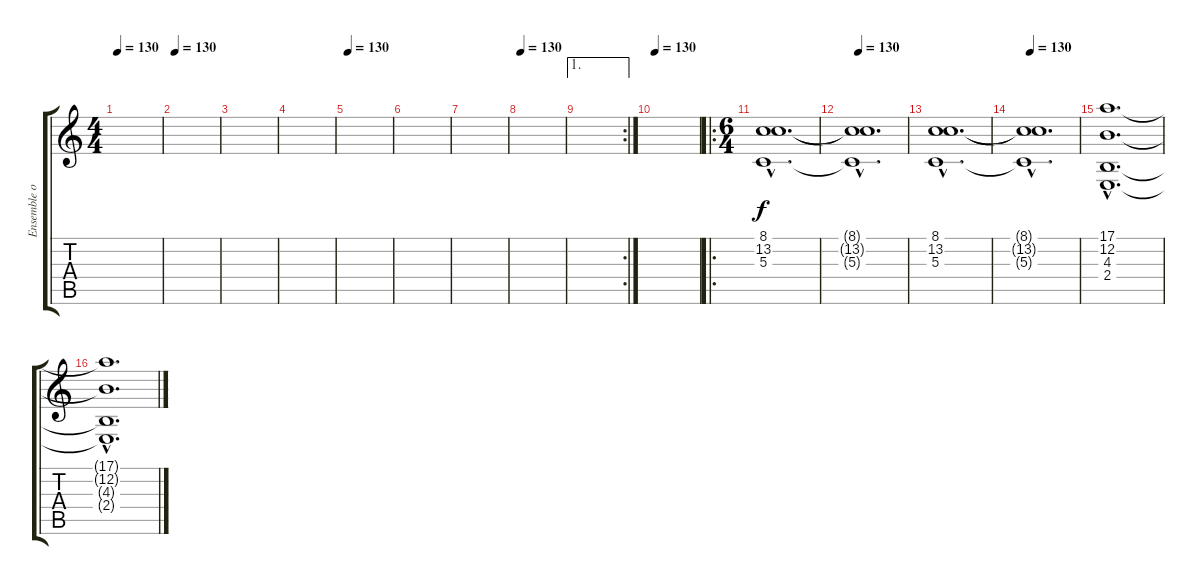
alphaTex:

\track ("Ensemble of silence" "Ensemble o") {instrument stringensemble1}
\staff {score tabs}
\tuning (E4 B3 G3 D3 A2 E2) {hide}
\ts (4 4)
\tempo 130
\clef g2
\ks c
|
\tempo 130
|
|
|
\tempo 130
|
|
|
\tempo 130
|
\ae 1
\rc 2
|
\tempo 130
|
\ro
\ts (6 4)
(8.1{hac} 13.2{hac} 5.3{hac}).1{d} |
\tempo 130
(8.1{hac t} 13.2{hac t} 5.3{hac t}).1{d} |
(8.1{hac} 13.2{hac} 5.3{hac}).1{d} |
\tempo 130
(8.1{hac t} 13.2{hac t} 5.3{hac t}).1{d} |
(17.1{hac} 12.2{hac} 4.3{hac} 2.4{hac}).1{d} |
(17.1{hac t} 12.2{hac t} 4.3{hac t} 2.4{hac t}).1{d}
